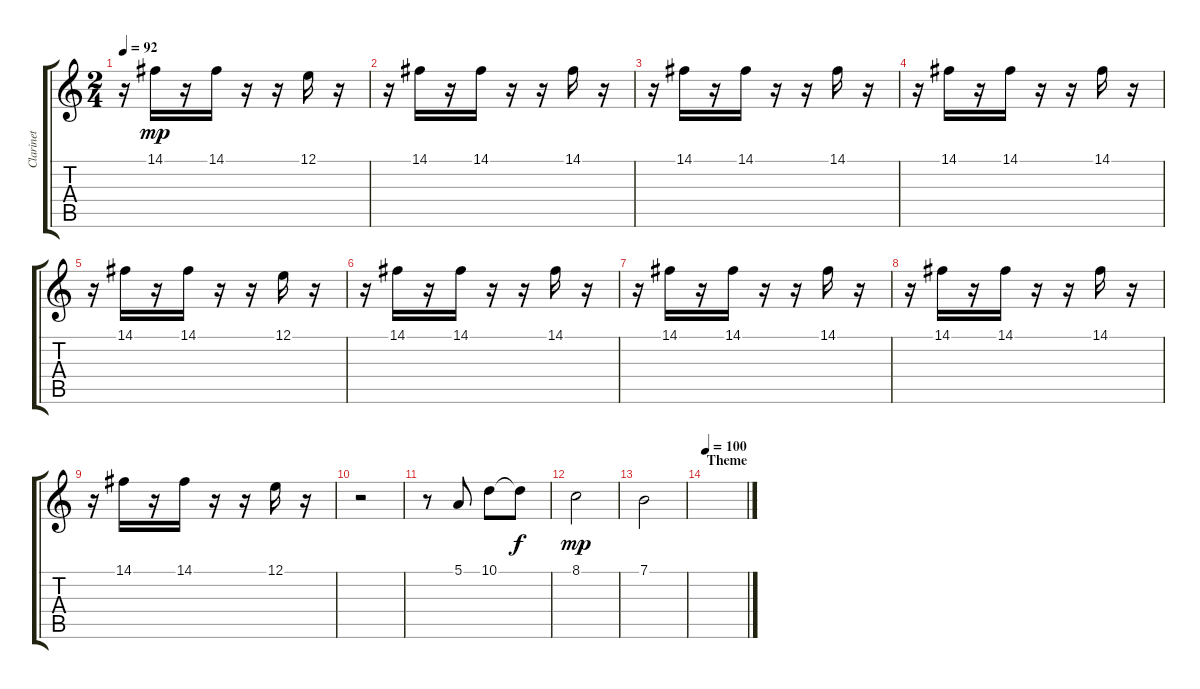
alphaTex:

\track ("Clarinet" "Clarinet") {instrument clarinet}
\staff {score tabs}
\tuning (E4 B3 G3 D3 A2 E2) {hide}
\ts (2 4)
\tempo 92
\clef g2
\ks c
r.16{dy mp} 14.1.16 r.16 14.1.16 r.16 r.16 12.1.16 r.16 |
r.16 14.1.16 r.16 14.1.16 r.16 r.16 14.1.16 r.16 |
r.16 14.1.16 r.16 14.1.16 r.16 r.16 14.1.16 r.16 |
r.16 14.1.16 r.16 14.1.16 r.16 r.16 14.1.16 r.16 |
r.16 14.1.16 r.16 14.1.16 r.16 r.16 12.1.16 r.16 |
r.16 14.1.16 r.16 14.1.16 r.16 r.16 14.1.16 r.16 |
r.16 14.1.16 r.16 14.1.16 r.16 r.16 14.1.16 r.16 |
r.16 14.1.16 r.16 14.1.16 r.16 r.16 14.1.16 r.16 |
r.16 14.1.16 r.16 14.1.16 r.16 r.16 12.1.16 r.16 |
r.2 |
r.8 5.1.8 10.1.8 10.1{t}.8{dy f} |
8.1.2{dy mp} |
7.1.2 |
\section ("" "Theme")
\tempo 100
